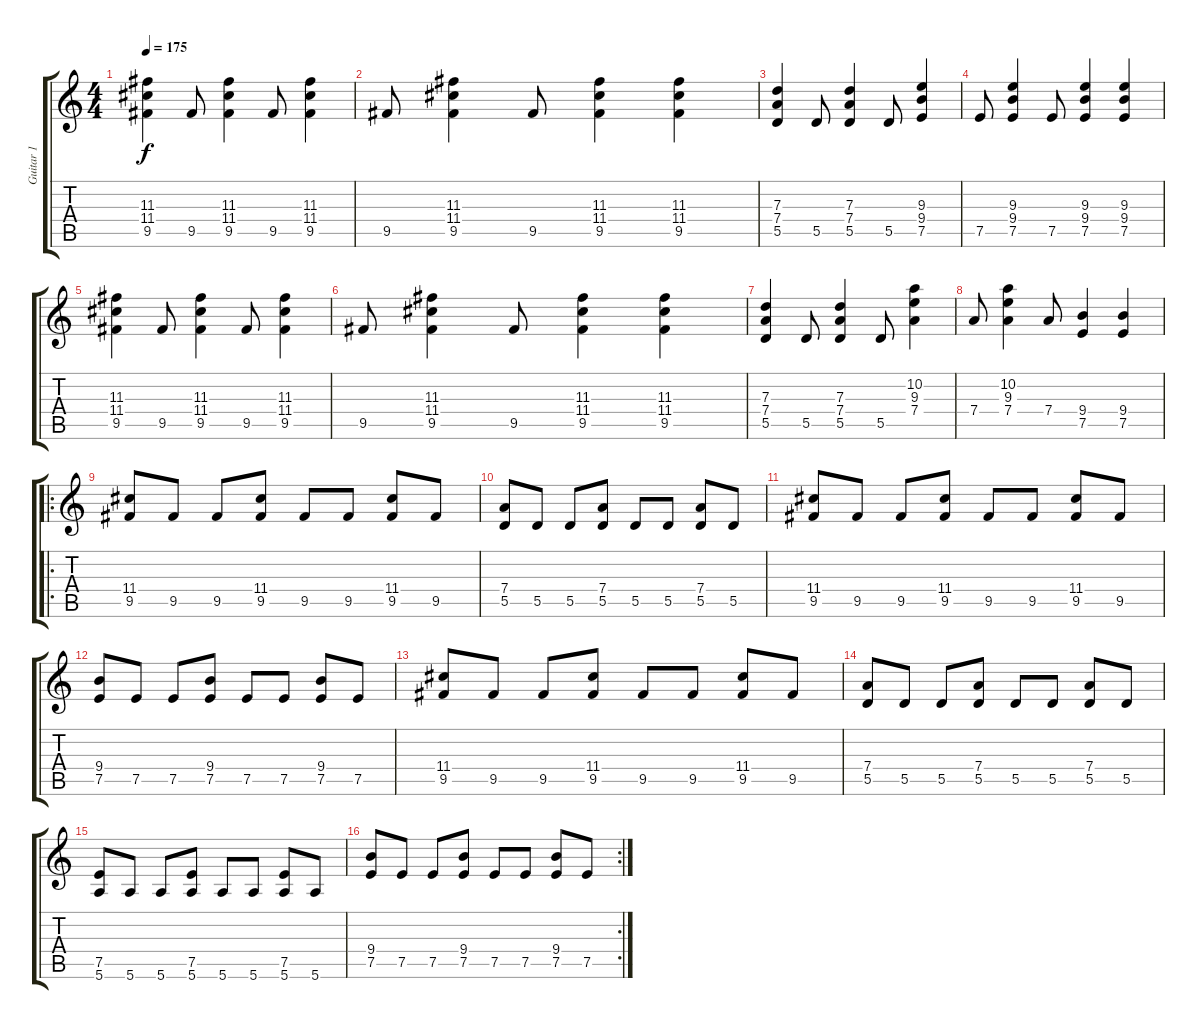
\track ("Guitar 1" "Guitar 1") {instrument distortionguitar}
\staff {score tabs}
\tuning (E4 B3 G3 D3 A2 E2) {hide}
\ts (4 4)
\tempo 175
\clef g2
\ks c
(11.3 11.4 9.5).4{dy f} 9.5.8 (11.3 11.4 9.5).4 9.5.8 (11.3 11.4 9.5).4 |
9.5.8 (11.3 11.4 9.5).4 9.5.8 (11.3 11.4 9.5).4 (11.3 11.4 9.5).4 |
(7.3 7.4 5.5).4 5.5.8 (7.3 7.4 5.5).4 5.5.8 (9.3 9.4 7.5).4 |
7.5.8 (9.3 9.4 7.5).4 7.5.8 (9.3 9.4 7.5).4 (9.3 9.4 7.5).4 |
(11.3 11.4 9.5).4 9.5.8 (11.3 11.4 9.5).4 9.5.8 (11.3 11.4 9.5).4 |
9.5.8 (11.3 11.4 9.5).4 9.5.8 (11.3 11.4 9.5).4 (11.3 11.4 9.5).4 |
(7.3 7.4 5.5).4 5.5.8 (7.3 7.4 5.5).4 5.5.8 (10.2 9.3 7.4).4 |
7.4.8 (10.2 9.3 7.4).4 7.4.8 (9.4 7.5).4 (9.4 7.5).4 |
\ro
(11.4 9.5).8 9.5.8 9.5.8 (11.4 9.5).8 9.5.8 9.5.8 (11.4 9.5).8 9.5.8 |
(7.4 5.5).8 5.5.8 5.5.8 (7.4 5.5).8 5.5.8 5.5.8 (7.4 5.5).8 5.5.8 |
(11.4 9.5).8 9.5.8 9.5.8 (11.4 9.5).8 9.5.8 9.5.8 (11.4 9.5).8 9.5.8 |
(9.4 7.5).8 7.5.8 7.5.8 (9.4 7.5).8 7.5.8 7.5.8 (9.4 7.5).8 7.5.8 |
(11.4 9.5).8 9.5.8 9.5.8 (11.4 9.5).8 9.5.8 9.5.8 (11.4 9.5).8 9.5.8 |
(7.4 5.5).8 5.5.8 5.5.8 (7.4 5.5).8 5.5.8 5.5.8 (7.4 5.5).8 5.5.8 |
(7.5 5.6).8 5.6.8 5.6.8 (7.5 5.6).8 5.6.8 5.6.8 (7.5 5.6).8 5.6.8 |
\rc 2
(9.4 7.5).8 7.5.8 7.5.8 (9.4 7.5).8 7.5.8 7.5.8 (9.4 7.5).8 7.5.8
